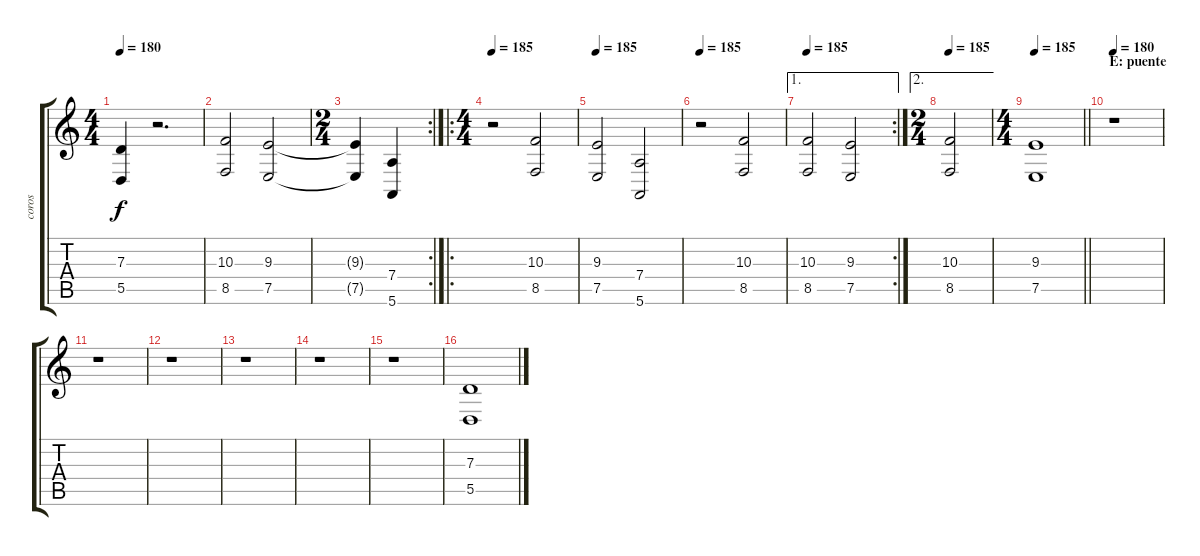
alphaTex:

\track ("coros" "coros") {instrument choiraahs}
\staff {score tabs}
\tuning (E4 B3 G3 D3 A2 E2) {hide}
\ts (4 4)
\tempo 180
\clef g2
\ks c
(7.3 5.5).4{dy f} r.2{d} |
(10.3 8.5).2 (9.3 7.5).2 |
\rc 2
\ts (2 4)
(9.3{t} 7.5{t}).4 (7.4 5.6).4 |
\ro
\ts (4 4)
\tempo 185
r.2{volume 12 balance 4} (10.3 8.5).2 |
\tempo 185
(9.3 7.5).2 (7.4 5.6).2 |
\tempo 185
r.2 (10.3 8.5).2 |
\ae 1
\rc 2
\tempo 185
(10.3 8.5).2 (9.3 7.5).2 |
\ae 2
\ts (2 4)
\tempo 185
(10.3 8.5).2 |
\ts (4 4)
\tempo 185
\barLineRight lightlight
(9.3 7.5).1 |
\section ("" "E: puente")
\tempo 180
r.1 |
r.1 |
r.1 |
r.1 |
r.1 |
r.1 |
(7.3 5.5).1{volume 9 balance 13}
